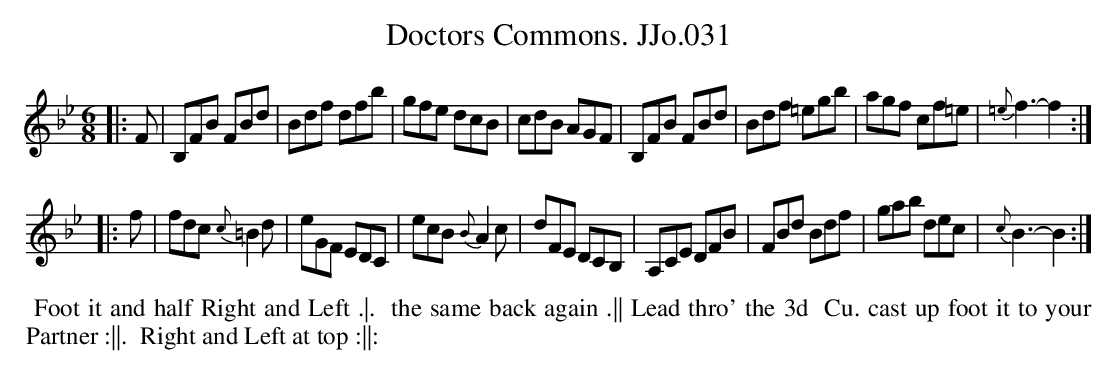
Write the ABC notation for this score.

X:1
T:Doctors Commons. JJo.031
M:6/8
L:1/8
K:Bb
|: F |\
B,FB FBd | Bdf dfb | gfe dcB | cdB AGF |\
B,FB FBd | Bdf =egb | agf cf=e | {=e}f3- f2 :|
|: f |\
fdc {c}=B2d | eGF EDC | ecB {B}A2c | dFE DCB, |\
A,CE DFB | FBd Bdf | gab dec | {c}B3- B2 :|
